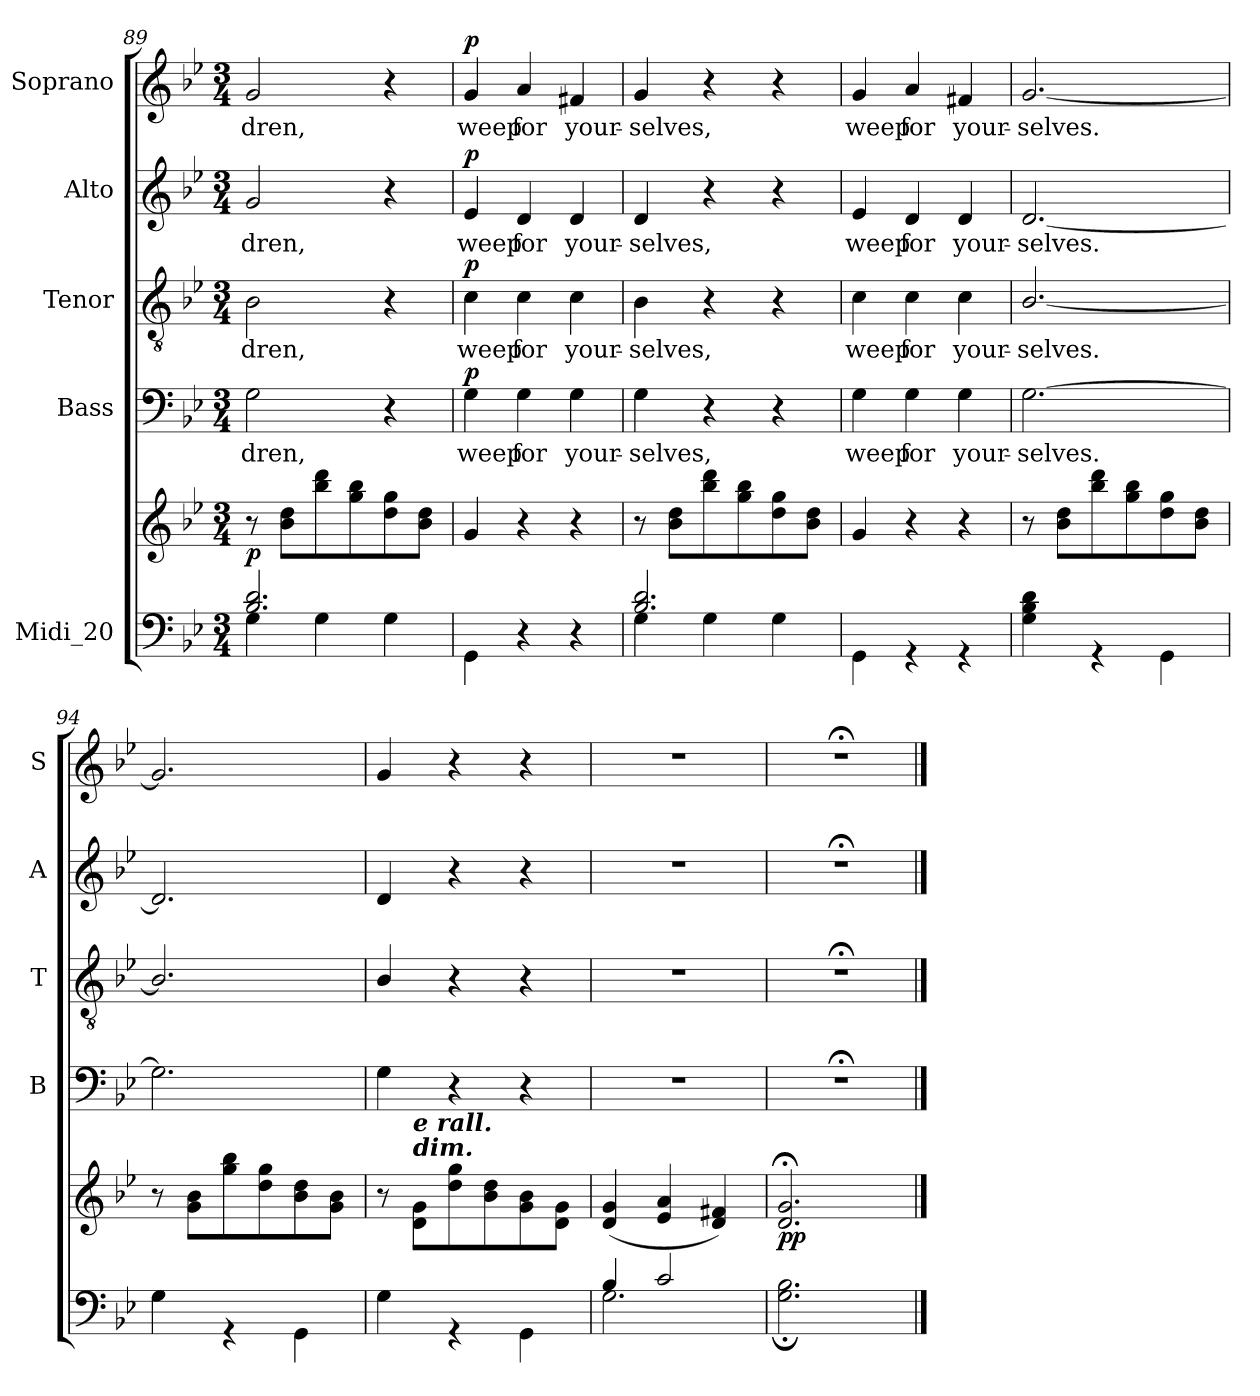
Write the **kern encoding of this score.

**kern	**kern	**dynam	**kern	**text	**dynam	**kern	**text	**dynam	**kern	**text	**dynam	**kern	**text	**dynam
*part5	*part5	*part5	*part4	*part4	*part4	*part3	*part3	*part3	*part2	*part2	*part2	*part1	*part1	*part1
*staff6	*staff5	*staff5/6	*staff4	*staff4	*staff4	*staff3	*staff3	*staff3	*staff2	*staff2	*staff2	*staff1	*staff1	*staff1
*I"Midi_20	*	*	*I"Bass	*	*	*I"Tenor	*	*	*I"Alto	*	*	*I"Soprano	*	*
*	*	*	*I'B	*	*	*I'T	*	*	*I'A	*	*	*I'S	*	*
*clefF4	*clefG2	*	*clefF4	*	*	*clefGv2	*	*	*clefG2	*	*	*clefG2	*	*
*k[b-e-]	*k[b-e-]	*	*k[b-e-]	*	*	*k[b-e-]	*	*	*k[b-e-]	*	*	*k[b-e-]	*	*
*B-:	*B-:	*	*B-:	*	*	*B-:	*	*	*B-:	*	*	*B-:	*	*
*M3/4	*M3/4	*	*M3/4	*	*	*M3/4	*	*	*M3/4	*	*	*M3/4	*	*
=89	=89	=89	=89	=89	=89	=89	=89	=89	=89	=89	=89	=89	=89	=89
*^	*	*	*	*	*	*	*	*	*	*	*	*	*	*
!	!	!	!LO:DY:b	!	!LO:LY:b	!	!	!LO:LY:b	!	!	!LO:LY:b	!	!	!LO:LY:b	!
2.B-/ 2.d/	4G\	8r	p	2G\	dren,	.	2B-\	dren,	.	2g/	dren,	.	2g/	dren,	.
.	.	8b-\ 8dd\L	.	.	.	.	.	.	.	.	.	.	.	.	.
.	4G\	8bb-\ 8ddd\	.	.	.	.	.	.	.	.	.	.	.	.	.
.	.	8gg\ 8bb-\	.	.	.	.	.	.	.	.	.	.	.	.	.
.	4G\	8dd\ 8gg\	.	4r	.	.	4r	.	.	4r	.	.	4r	.	.
.	.	8b-\ 8dd\J	.	.	.	.	.	.	.	.	.	.	.	.	.
!!LO:PB:g=z
=90	=90	=90	=90	=90	=90	=90	=90	=90	=90	=90	=90	=90	=90	=90	=90
!	!	!	!	!	!LO:LY:b	!LO:DY:b	!	!LO:LY:b	!LO:DY:b	!	!LO:LY:b	!LO:DY:b	!	!LO:LY:b	!LO:DY:b
2ryy	4GG\	4g/	.	4G\	weep	p	4c\	weep	p	4e-/	weep	p	4g/	weep	p
!	!	!	!	!	!LO:LY:b	!	!	!LO:LY:b	!	!	!LO:LY:b	!	!	!LO:LY:b	!
.	4r	4r	.	4G\	for	.	4c\	for	.	4d/	for	.	4a/	for	.
!	!	!	!	!	!LO:LY:b	!	!	!LO:LY:b	!	!	!LO:LY:b	!	!	!LO:LY:b	!
4ryy	4r	4r	.	4G\	your-	.	4c\	your-	.	4d/	your-	.	4f#X/	your-	.
=91	=91	=91	=91	=91	=91	=91	=91	=91	=91	=91	=91	=91	=91	=91	=91
!	!	!	!	!	!LO:LY:b	!	!	!LO:LY:b	!	!	!LO:LY:b	!	!	!LO:LY:b	!
2.B-/ 2.d/	4G\	8r	.	4G\	-selves,	.	4B-\	-selves,	.	4d/	-selves,	.	4g/	-selves,	.
.	.	8b-\ 8dd\L	.	.	.	.	.	.	.	.	.	.	.	.	.
.	4G\	8bb-\ 8ddd\	.	4r	.	.	4r	.	.	4r	.	.	4r	.	.
.	.	8gg\ 8bb-\	.	.	.	.	.	.	.	.	.	.	.	.	.
.	4G\	8dd\ 8gg\	.	4r	.	.	4r	.	.	4r	.	.	4r	.	.
.	.	8b-\ 8dd\J	.	.	.	.	.	.	.	.	.	.	.	.	.
=92	=92	=92	=92	=92	=92	=92	=92	=92	=92	=92	=92	=92	=92	=92	=92
!	!	!	!	!	!LO:LY:b	!	!	!LO:LY:b	!	!	!LO:LY:b	!	!	!LO:LY:b	!
2.ryy	4GG\	4g/	.	4G\	weep	.	4c\	weep	.	4e-/	weep	.	4g/	weep	.
!	!	!	!	!	!LO:LY:b	!	!	!LO:LY:b	!	!	!LO:LY:b	!	!	!LO:LY:b	!
.	4r	4r	.	4G\	for	.	4c\	for	.	4d/	for	.	4a/	for	.
!	!	!	!	!	!LO:LY:b	!	!	!LO:LY:b	!	!	!LO:LY:b	!	!	!LO:LY:b	!
.	4r	4r	.	4G\	your-	.	4c\	your-	.	4d/	your-	.	4f#X/	your-	.
=93	=93	=93	=93	=93	=93	=93	=93	=93	=93	=93	=93	=93	=93	=93	=93
!	!	!	!	!	!LO:LY:b	!	!	!LO:LY:b	!	!	!LO:LY:b	!	!	!LO:LY:b	!
2.ryy	4G\ 4B-\ 4d\	8r	.	[2.G\	-selves.	.	[2.B-/	-selves.	.	[2.d/	-selves.	.	[2.g/	-selves.	.
.	.	8b-\ 8dd\L	.	.	.	.	.	.	.	.	.	.	.	.	.
.	4r	8bb-\ 8ddd\	.	.	.	.	.	.	.	.	.	.	.	.	.
.	.	8gg\ 8bb-\	.	.	.	.	.	.	.	.	.	.	.	.	.
.	4GG\	8dd\ 8gg\	.	.	.	.	.	.	.	.	.	.	.	.	.
.	.	8b-\ 8dd\J	.	.	.	.	.	.	.	.	.	.	.	.	.
=94	=94	=94	=94	=94	=94	=94	=94	=94	=94	=94	=94	=94	=94	=94	=94
2.ryy	4G\	8r	.	2.G\]	.	.	2.B-/]	.	.	2.d/]	.	.	2.g/]	.	.
.	.	8g\ 8b-\L	.	.	.	.	.	.	.	.	.	.	.	.	.
.	4r	8gg\ 8bb-\	.	.	.	.	.	.	.	.	.	.	.	.	.
.	.	8dd\ 8gg\	.	.	.	.	.	.	.	.	.	.	.	.	.
.	4GG\	8b-\ 8dd\	.	.	.	.	.	.	.	.	.	.	.	.	.
.	.	8g\ 8b-\J	.	.	.	.	.	.	.	.	.	.	.	.	.
=95	=95	=95	=95	=95	=95	=95	=95	=95	=95	=95	=95	=95	=95	=95	=95
*	*	*	*	*	*	*	*	*	*	*	*	*	*^	*	*
*	*	*	*	*	*	*	*	*	*	*	*	*	*	*^	*	*
2.ryy	4G\	8r	.	4G\	.	.	4B-/	.	.	4d/	.	.	4g/	8ryy	4.ryy	.	.
*	*	*	*	*	*	*	*	*	*	*	*	*	*MM89	*	*	*	*
!	!	!LO:TX:a:Bi:t=dim.	!	!	!	!	!	!	!	!	!	!	!	!	!	!	!
!	!	!LO:TX:a:Bi:t=e rall.	!	!	!	!	!	!	!	!	!	!	!	!	!	!	!
.	.	8d\ 8g\L	.	.	.	.	.	.	.	.	.	.	.	2ryy	.	.	.
*	*	*	*	*	*	*	*	*	*	*	*	*	*MM87	*	*	*	*
.	4r	8dd\ 8gg\	.	4r	.	.	4r	.	.	4r	.	.	4r	.	.	.	.
*	*	*	*	*	*	*	*	*	*	*	*	*	*MM86	*	*	*	*
.	.	8b-\ 8dd\	.	.	.	.	.	.	.	.	.	.	.	.	4.ryy	.	.
*	*	*	*	*	*	*	*	*	*	*	*	*	*MM84	*	*	*	*
.	4GG\	8g\ 8b-\	.	4r	.	.	4r	.	.	4r	.	.	4r	.	.	.	.
*	*	*	*	*	*	*	*	*	*	*	*	*	*MM83	*	*	*	*
.	.	8d\ 8g\J	.	.	.	.	.	.	.	.	.	.	.	8ryy	.	.	.
=96	=96	=96	=96	=96	=96	=96	=96	=96	=96	=96	=96	=96	=96	=96	=96	=96	=96
*	*	*	*	*	*	*	*	*	*	*	*	*	*MM81	*	*	*	*
4B-/	2.G\	(<4d/ 4g/	.	2.r	.	.	2.r	.	.	2.r	.	.	2.r	4ryy	2ryy	.	.
*	*	*	*	*	*	*	*	*	*	*	*	*	*MM78	*	*	*	*
2c/	.	4e-/ 4a/	.	.	.	.	.	.	.	.	.	.	.	2ryy	.	.	.
*	*	*	*	*	*	*	*	*	*	*	*	*	*MM76	*	*	*	*
.	.	4d/ 4f#X/)	.	.	.	.	.	.	.	.	.	.	.	.	4ryy	.	.
*	*	*	*	*	*	*	*	*	*	*	*	*	*v	*v	*v	*	*
=97	=97	=97	=97	=97	=97	=97	=97	=97	=97	=97	=97	=97	=97	=97	=97
*	*	*	*	*	*	*	*	*	*	*	*	*	*MM75	*	*
*	*	*	*	*	*	*	*	*	*	*	*	*	*^	*	*
*	*	*	*	*	*	*	*	*	*	*	*	*	*	*^	*	*
!	!	!	!LO:DY:b	!	!	!	!	!	!	!	!	!	!	!	!	!	!
*	*	*	*	*	*	*	*	*	*	*	*	*	*v	*v	*v	*	*
2ryy	2.G\; 2.B-\;	2.d/;< 2.g/;<	pp	2.r;<	.	.	2.r;<	.	.	2.r;<	.	.	2.r;<	.	.
4ryy	.	.	.	.	.	.	.	.	.	.	.	.	.	.	.
*v	*v	*	*	*	*	*	*	*	*	*	*	*	*	*	*
==	==	==	==	==	==	==	==	==	==	==	==	==	==	==
*-	*-	*-	*-	*-	*-	*-	*-	*-	*-	*-	*-	*-	*-	*-
